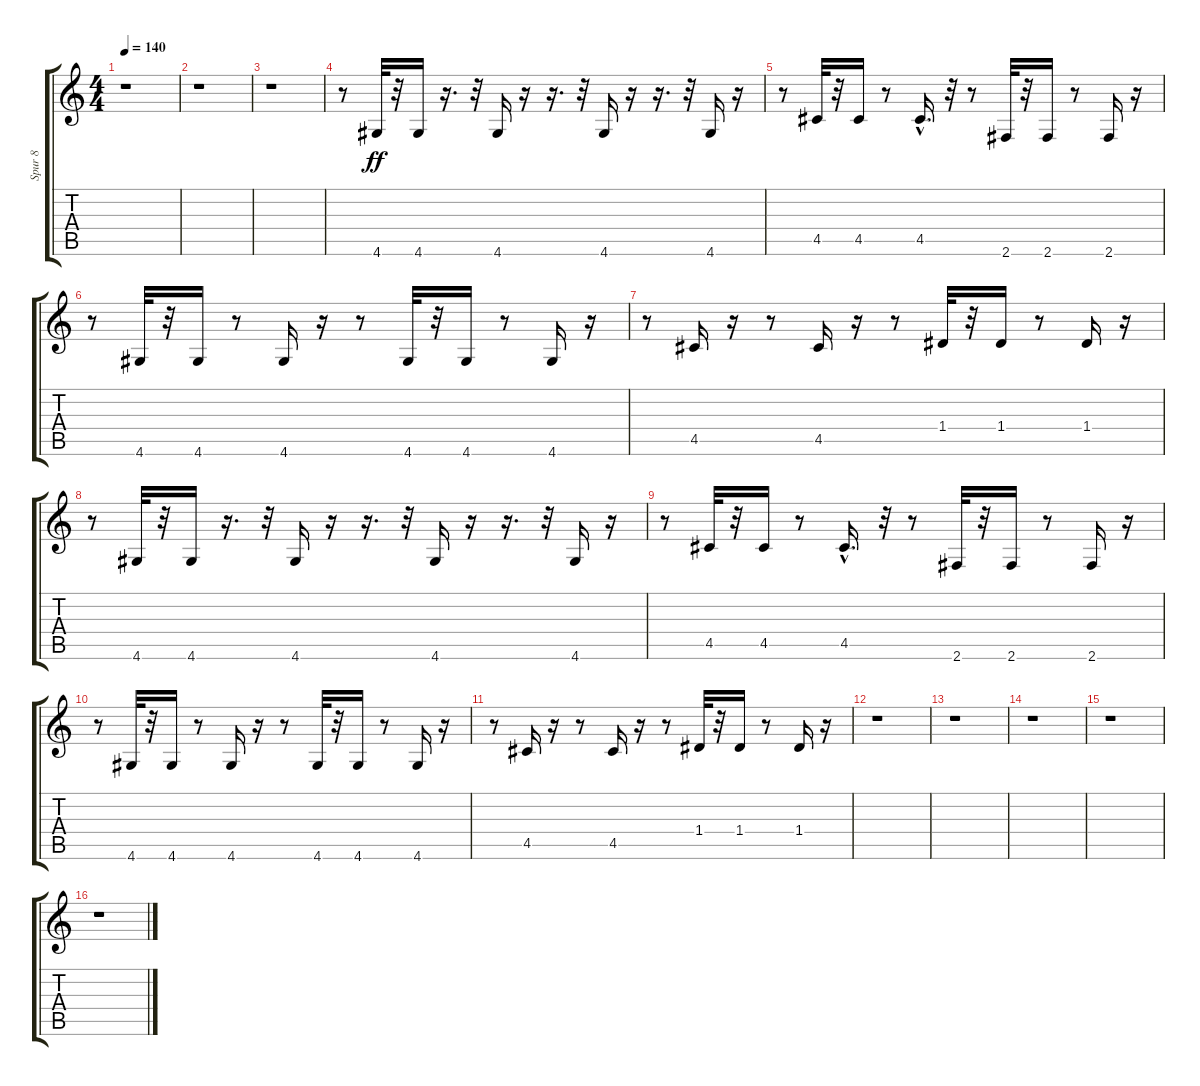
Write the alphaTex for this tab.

\track ("Spur 8" "Spur 8") {instrument synthbass1}
\staff {score tabs}
\tuning (E4 B3 G3 D3 A2 E2) {hide}
\ts (4 4)
\tempo 140
\clef g2
\ks c
r.1{dy ff} |
r.1 |
r.1 |
r.8 4.6.32 r.32 4.6.16 r.16{d} r.32 4.6.16 r.16 r.16{d} r.32 4.6.16 r.16 r.16{d} r.32 4.6.16 r.16 |
r.8 4.5.32 r.32 4.5.16 r.8 4.5{hac}.16{d} r.32 r.8 2.6.32 r.32 2.6.16 r.8 2.6.16 r.16 |
r.8 4.6.32 r.32 4.6.16 r.8 4.6.16 r.16 r.8 4.6.32 r.32 4.6.16 r.8 4.6.16 r.16 |
r.8 4.5.16 r.16 r.8 4.5.16 r.16 r.8 1.4.32 r.32 1.4.16 r.8 1.4.16 r.16 |
r.8 4.6.32 r.32 4.6.16 r.16{d} r.32 4.6.16 r.16 r.16{d} r.32 4.6.16 r.16 r.16{d} r.32 4.6.16 r.16 |
r.8 4.5.32 r.32 4.5.16 r.8 4.5{hac}.16{d} r.32 r.8 2.6.32 r.32 2.6.16 r.8 2.6.16 r.16 |
r.8 4.6.32 r.32 4.6.16 r.8 4.6.16 r.16 r.8 4.6.32 r.32 4.6.16 r.8 4.6.16 r.16 |
r.8 4.5.16 r.16 r.8 4.5.16 r.16 r.8 1.4.32 r.32 1.4.16 r.8 1.4.16 r.16 |
r.1 |
r.1 |
r.1 |
r.1 |
r.1
